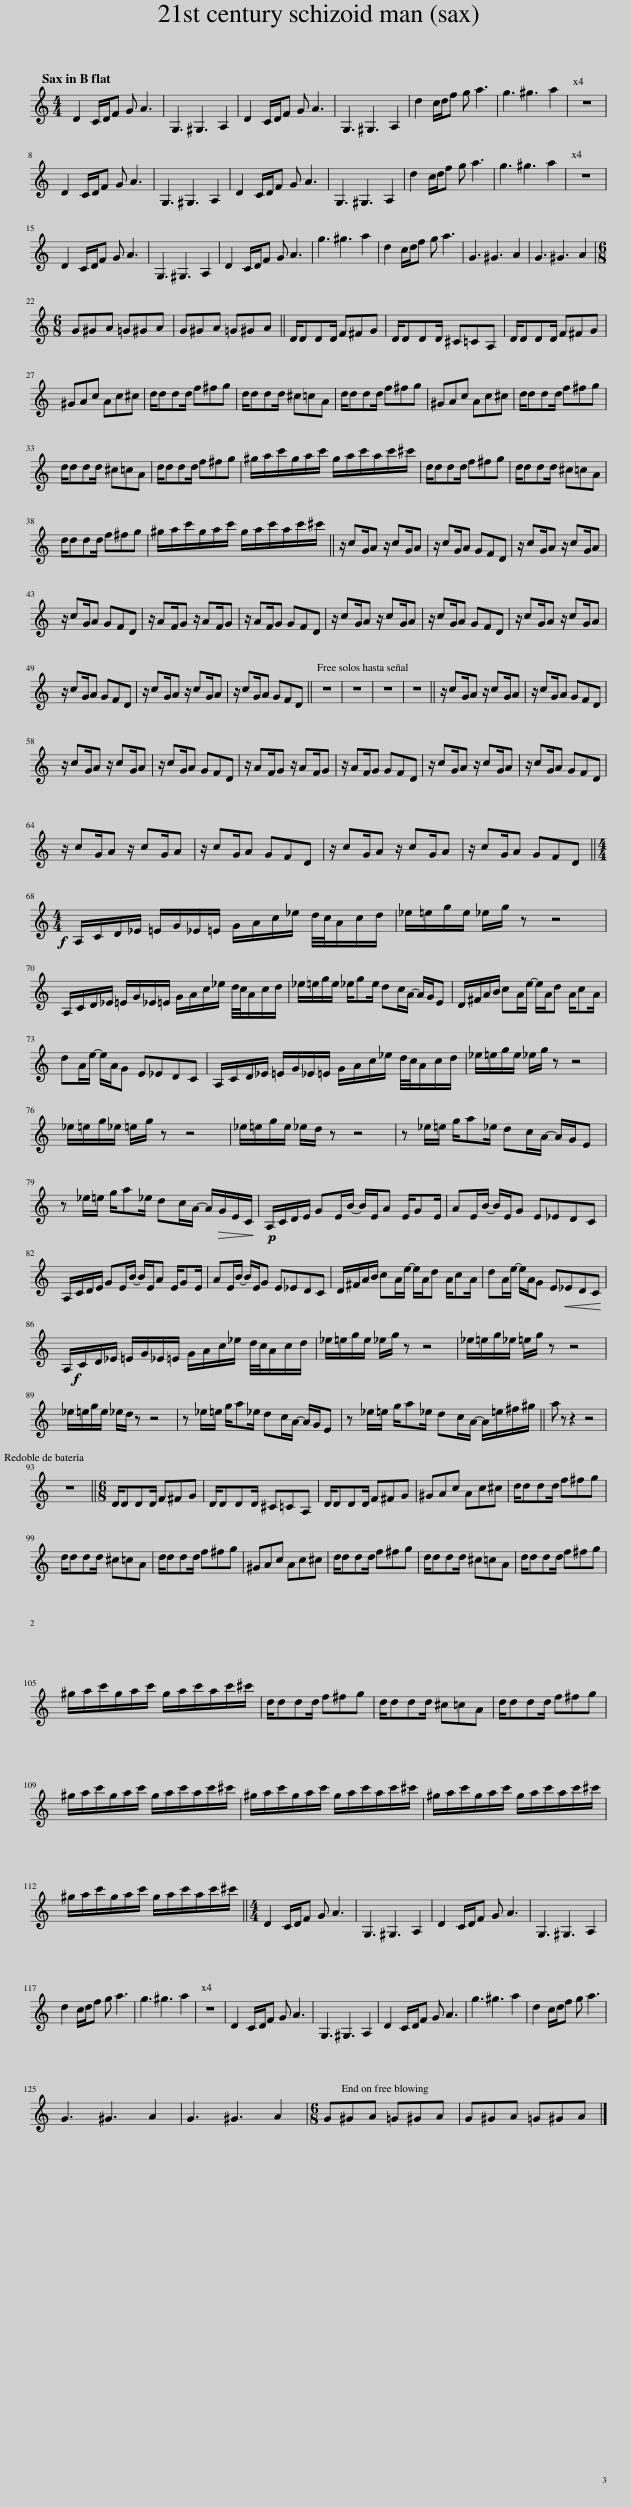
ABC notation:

X:1
L:1/8
M:4/4
I:linebreak $
K:C
V:1 treble
V:1
 D2 C/D/F G A3 | G,3 ^G,3 A,2 | D2 C/D/F G A3 | G,3 ^G,3 A,2 | d2 c/d/f g a3 | %5
 g3 ^g3 a2 | z8 |$ D2 C/D/F G A3 | G,3 ^G,3 A,2 | D2 C/D/F G A3 | %10
 G,3 ^G,3 A,2 | d2 c/d/f g a3 | g3 ^g3 a2 | z8 |$ D2 C/D/F G A3 | %15
 G,3 ^G,3 A,2 | D2 C/D/F G A3 | g3 ^g3 a2 | d2 c/d/f g a3 | G3 ^G3 A2 | %20
 G3 ^G3 A2 |$[M:6/8] G^GA =G^GA | G^GA =G^GA || D/DDD/ F^FG | D/DDD/ ^C=CA, | %25
 D/DDD/ F^FG |$ ^GAc Ac^c | d/ddd/ f^fg | d/ddd/ ^c=cA | d/ddd/ f^fg | %30
 ^GAc Ac^c | d/ddd/ f^fg |$ d/ddd/ ^c=cA | d/ddd/ f^fg | ^g/a/c'/g/a/c'/ g/a/c'/a/c'/^c'/ | %35
 d/ddd/ f^fg | d/ddd/ ^c=cA |$ d/ddd/ f^fg | ^g/a/c'/g/a/c'/ g/a/c'/a/c'/^c'/ || z/ cG/A z/ cG/A | %40
 z/ cG/A GFD | z/ cG/A z/ cG/A |$ z/ cG/A GFD | z/ AF/G z/ AF/G | z/ AF/G GFD | %45
 z/ cG/A z/ cG/A | z/ cG/A GFD | z/ cG/A z/ cG/A |$ z/ cG/A GFD | z/ cG/A z/ cG/A | %50
 z/ cG/A GFD || z6 | z6 | z6 | z6 || %55
 z/ cG/A z/ cG/A | z/ cG/A GFD |$ z/ cG/A z/ cG/A | z/ cG/A GFD | z/ AF/G z/ AF/G | %60
 z/ AF/G GFD | z/ cG/A z/ cG/A | z/ cG/A GFD |$ z/ cG/A z/ cG/A | z/ cG/A GFD | %65
 z/ cG/A z/ cG/A | z/ cG/A GFD ||$[M:4/4]!f! A,/C/D/_E/ =E/G/_E/=E/ G/A/c/_e/ d/4c/4A/c/d/ | _e/=e/g/e/ _e/g/ z z4 |$ A,/C/D/_E/ =E/G/_E/=E/ G/A/c/_e/ d/4c/4A/c/d/ | %70
 _e/=e/g/e/ _e/ge/ dc/A/- A/G/E | D/^F/A/B/ cA/e/- e/A/d A/cA/ |$ dA/e/- e/A/G E_EDC | A,/C/D/_E/ =E/G/_E/=E/ G/A/c/_e/ d/4c/4A/c/d/ | _e/=e/g/e/ _e/g/ z z4 |$ %75
 _e/=e/g/_e/ =e/g/ z z4 | _e/=e/g/e/ _e/d/ z z4 | z _e/=e/ g/a_e/ dc/A/- A/G/E |$ z _e/=e/ g/a_e/ dc/A/- A/!>(!G/E/C/!>)! | A,/!p!C/D/E/ GE/B/- B/E/A E/GE/ | %80
 AE/B/- B/E/G E_EDC |$ A,/C/D/E/ GE/B/- B/E/A E/GE/ | AE/B/- B/E/G E_EDC | D/^F/A/B/ cA/e/- e/A/d A/cA/ | dA/e/- e/A/G E!<(!_EDC!<)! |$ %85
 A,/!f!C/D/_E/ =E/G/_E/=E/ G/A/c/_e/ d/4c/4A/c/d/ | _e/=e/g/e/ _e/g/ z z4 | _e/=e/g/_e/ =e/g/ z z4 |$ _e/=e/g/e/ _e/d/ z z4 | z _e/=e/ g/a_e/ dc/A/- A/G/E | %90
 z _e/=e/ g/a_e/ dc/A/- A/=e/^f/^g/ || a z z2 z4 |$ z8 ||[M:6/8] D/DDD/ F^FG | D/DDD/ ^C=CA, | %95
 D/DDD/ F^FG | ^GAc Ac^c | d/ddd/ f^fg |$ d/ddd/ ^c=cA | d/ddd/ f^fg | %100
 ^GAc Ac^c | d/ddd/ f^fg | d/ddd/ ^c=cA | d/ddd/ f^fg |$ ^g/a/c'/g/a/c'/ g/a/c'/a/c'/^c'/ | %105
 d/ddd/ f^fg | d/ddd/ ^c=cA | d/ddd/ f^fg |$ ^g/a/c'/g/a/c'/ g/a/c'/a/c'/^c'/ | ^g/a/c'/g/a/c'/ g/a/c'/a/c'/^c'/ | %110
 ^g/a/c'/g/a/c'/ g/a/c'/a/c'/^c'/ |$ ^g/a/c'/g/a/c'/ g/a/c'/a/c'/^c'/ ||[M:4/4] D2 C/D/F G A3 | G,3 ^G,3 A,2 | D2 C/D/F G A3 | %115
 G,3 ^G,3 A,2 |$ d2 c/d/f g a3 | g3 ^g3 a2 | z8 | D2 C/D/F G A3 | %120
 G,3 ^G,3 A,2 | D2 C/D/F G A3 | g3 ^g3 a2 | d2 c/d/f g a3 |$ G3 ^G3 A2 | %125
 G3 ^G3 A2 |[M:6/8] G^GA =G^GA | G^GA =G^GA |] %128
